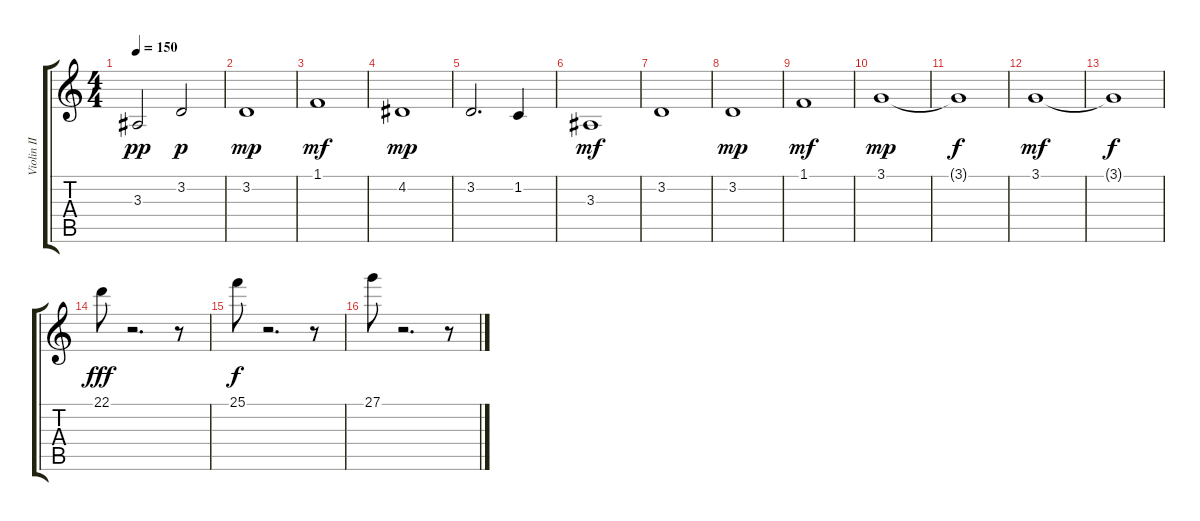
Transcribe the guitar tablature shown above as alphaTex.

\track ("Violin II " "Violin II ") {instrument stringensemble1}
\staff {score tabs}
\tuning (E4 B3 G3 D3 A2 E2) {hide}
\ts (4 4)
\tempo 150
\clef g2
\ks c
3.3.2{dy pp volume 13} 3.2.2{dy p} |
3.2.1{dy mp volume 7} |
1.1.1{dy mf} |
4.2.1{dy mp} |
3.2.2{d volume 7} 1.2.4 |
3.3.1{dy mf} |
3.2.1{volume 7} |
3.2.1{dy mp volume 8} |
1.1.1{dy mf volume 10} |
3.1.1{dy mp volume 5} |
3.1{t}.1{dy f} |
3.1.1{dy mf volume 5} |
3.1{t}.1{dy f} |
22.1.8{dy fff volume 14} r.2{d} r.8 |
25.1.8{dy f} r.2{d} r.8 |
27.1.8 r.2{d} r.8
